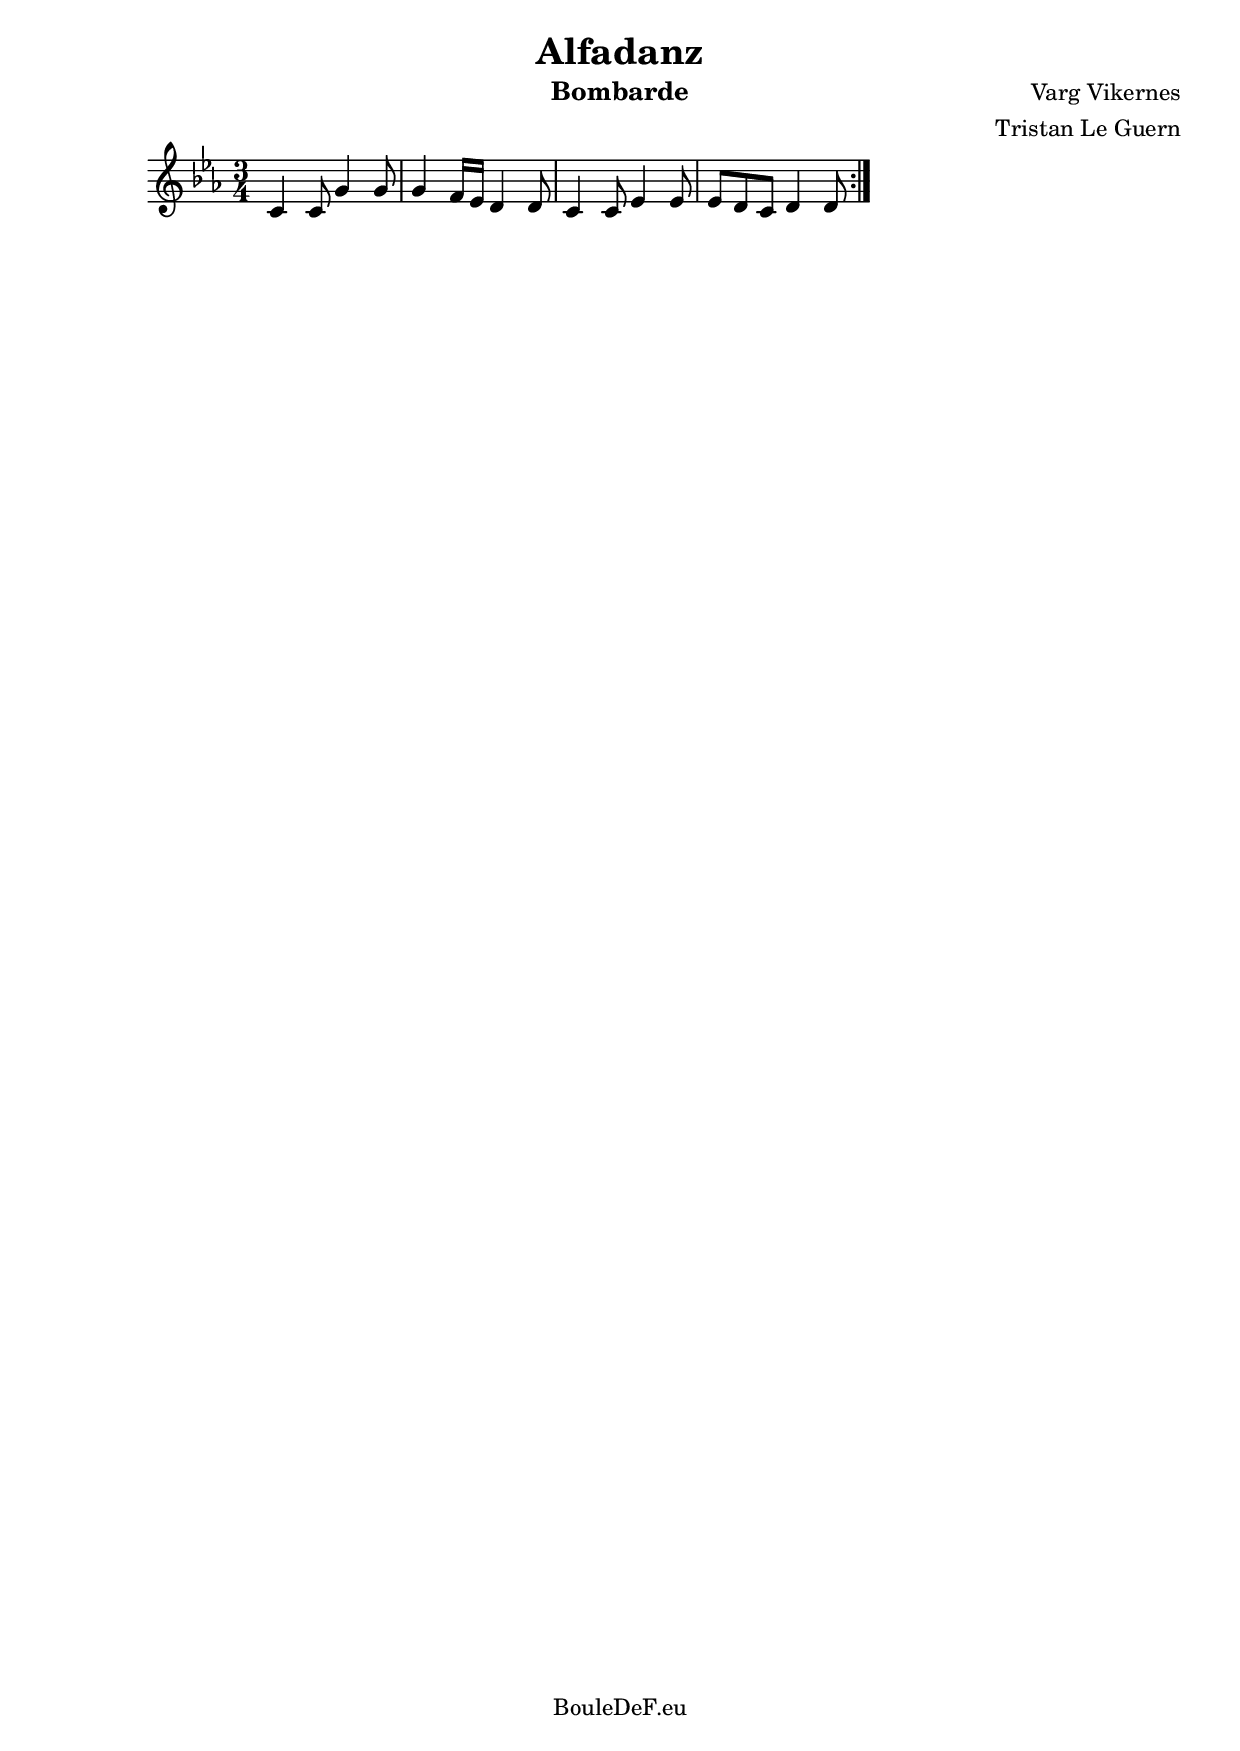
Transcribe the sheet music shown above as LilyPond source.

\version "2.16.2"
\include "italiano.ly"

\header {
	title = "Alfadanz"
	composer = "Varg Vikernes"
	arranger = "Tristan Le Guern"
	instrument = "Bombarde"
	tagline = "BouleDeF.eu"
}

\score {
	\new Staff \relative sib {
		\clef treble
		\key mib \major
		\time 3/4
		% huit temps
		% dix-huit notes
		\repeat volta 2 {
		| do4 do8 sol'4 sol8
		| sol4 fa16 mib16 re4 re8
		| do4 do8 mib4 mib8
		| mib re do re4 re8
		}
	}
}
